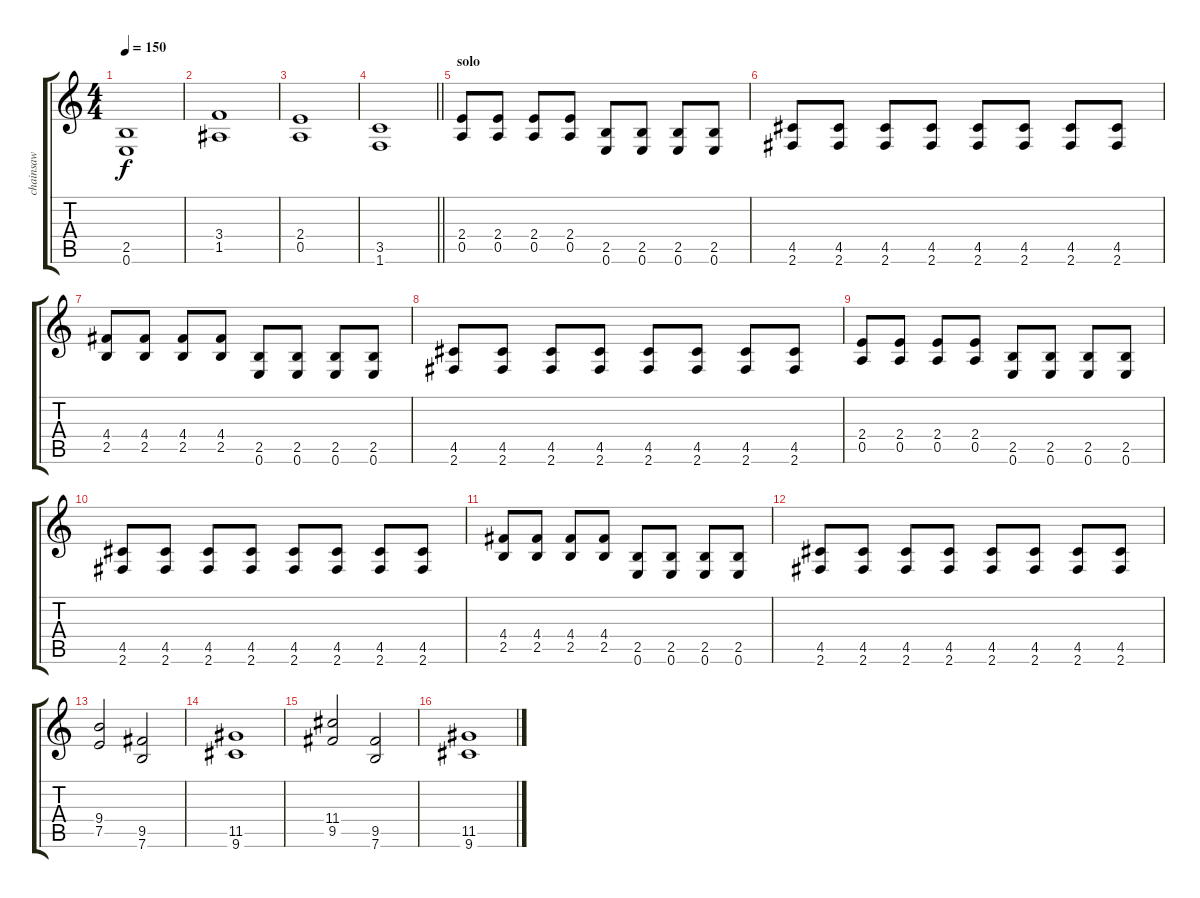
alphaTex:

\track ("chainsaw" "chainsaw") {instrument distortionguitar}
\staff {score tabs}
\tuning (E4 B3 G3 D3 A2 E2) {hide}
\ts (4 4)
\tempo 150
\clef g2
\ks c
(2.5 0.6).1{dy f} |
(3.4 1.5).1 |
(2.4 0.5).1 |
\barLineRight lightlight
(3.5 1.6).1 |
\section ("" "solo")
(2.4 0.5).8 (2.4 0.5).8 (2.4 0.5).8 (2.4 0.5).8 (2.5 0.6).8 (2.5 0.6).8 (2.5 0.6).8 (2.5 0.6).8 |
(4.5 2.6).8 (4.5 2.6).8 (4.5 2.6).8 (4.5 2.6).8 (4.5 2.6).8 (4.5 2.6).8 (4.5 2.6).8 (4.5 2.6).8 |
(4.4 2.5).8 (4.4 2.5).8 (4.4 2.5).8 (4.4 2.5).8 (2.5 0.6).8 (2.5 0.6).8 (2.5 0.6).8 (2.5 0.6).8 |
(4.5 2.6).8 (4.5 2.6).8 (4.5 2.6).8 (4.5 2.6).8 (4.5 2.6).8 (4.5 2.6).8 (4.5 2.6).8 (4.5 2.6).8 |
(2.4 0.5).8 (2.4 0.5).8 (2.4 0.5).8 (2.4 0.5).8 (2.5 0.6).8 (2.5 0.6).8 (2.5 0.6).8 (2.5 0.6).8 |
(4.5 2.6).8 (4.5 2.6).8 (4.5 2.6).8 (4.5 2.6).8 (4.5 2.6).8 (4.5 2.6).8 (4.5 2.6).8 (4.5 2.6).8 |
(4.4 2.5).8 (4.4 2.5).8 (4.4 2.5).8 (4.4 2.5).8 (2.5 0.6).8 (2.5 0.6).8 (2.5 0.6).8 (2.5 0.6).8 |
(4.5 2.6).8 (4.5 2.6).8 (4.5 2.6).8 (4.5 2.6).8 (4.5 2.6).8 (4.5 2.6).8 (4.5 2.6).8 (4.5 2.6).8 |
(9.4 7.5).2 (9.5 7.6).2 |
(11.5 9.6).1 |
(11.4 9.5).2 (9.5 7.6).2 |
(11.5 9.6).1
